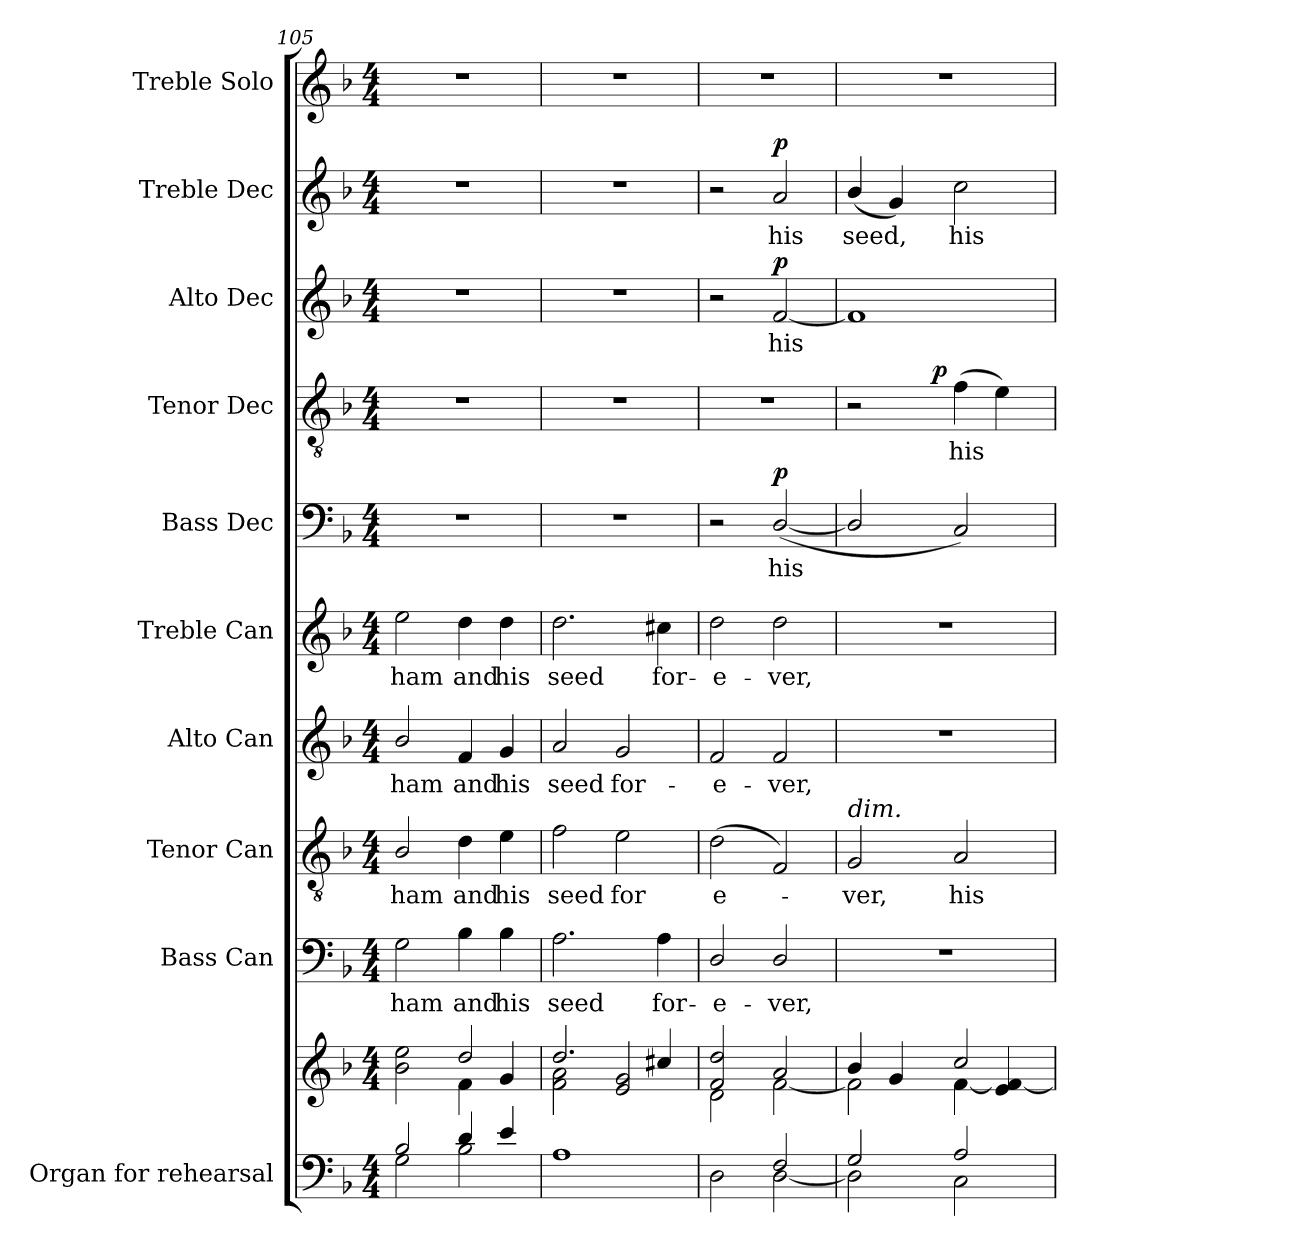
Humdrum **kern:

**kern	**kern	**kern	**text	**kern	**text	**kern	**text	**kern	**text	**kern	**text	**dynam	**kern	**text	**dynam	**kern	**text	**dynam	**kern	**text	**dynam	**kern
*part10	*part10	*part9	*part9	*part8	*part8	*part7	*part7	*part6	*part6	*part5	*part5	*part5	*part4	*part4	*part4	*part3	*part3	*part3	*part2	*part2	*part2	*part1
*staff11	*staff10	*staff9	*staff9	*staff8	*staff8	*staff7	*staff7	*staff6	*staff6	*staff5	*staff5	*staff5	*staff4	*staff4	*staff4	*staff3	*staff3	*staff3	*staff2	*staff2	*staff2	*staff1
*I"Organ for  rehearsal	*	*I"Bass Can	*	*I"Tenor Can	*	*I"Alto Can	*	*I"Treble Can	*	*I"Bass Dec	*	*	*I"Tenor Dec	*	*	*I"Alto Dec	*	*	*I"Treble Dec	*	*	*I"Treble Solo
*I'Org.	*	*I'B.	*	*I'T.	*	*I'A.	*	*I'Tr.	*	*I'B.	*	*	*I'T.	*	*	*I'A.	*	*	*I'Tr.	*	*	*I'Tr. Solo
*clefF4	*clefG2	*clefF4	*	*clefGv2	*	*clefG2	*	*clefG2	*	*clefF4	*	*	*clefGv2	*	*	*clefG2	*	*	*clefG2	*	*	*clefG2
*	*	*	*	*ITrd7c12	*	*	*	*	*	*	*	*	*ITrd7c12	*	*	*	*	*	*	*	*	*
*k[b-]	*k[b-]	*k[b-]	*	*k[b-]	*	*k[b-]	*	*k[b-]	*	*k[b-]	*	*	*k[b-]	*	*	*k[b-]	*	*	*k[b-]	*	*	*k[b-]
*F:	*F:	*F:	*	*F:	*	*F:	*	*F:	*	*F:	*	*	*F:	*	*	*F:	*	*	*F:	*	*	*F:
*M4/4	*M4/4	*M4/4	*	*M4/4	*	*M4/4	*	*M4/4	*	*M4/4	*	*	*M4/4	*	*	*M4/4	*	*	*M4/4	*	*	*M4/4
=105	=105	=105	=105	=105	=105	=105	=105	=105	=105	=105	=105	=105	=105	=105	=105	=105	=105	=105	=105	=105	=105	=105
*^	*^	*	*	*	*	*	*	*	*	*	*	*	*	*	*	*	*	*	*	*	*	*
!	!	!	!	!	!LO:LY:b:color=#000000	!	!	!	!	!	!	!	!	!	!	!	!	!	!	!	!	!	!	!
!	!	!	!	!	!	!	!LO:LY:b:color=#000000	!	!	!	!	!	!	!	!	!	!	!	!	!	!	!	!	!
!	!	!	!	!	!	!	!	!	!LO:LY:b:color=#000000	!	!	!	!	!	!	!	!	!	!	!	!	!	!	!
!	!	!	!	!	!	!	!	!	!	!	!LO:LY:b:color=#000000	!	!	!	!	!	!	!	!	!	!	!	!	!
2B-i/	2Gi\	2b-i\ 2eei	2ryy	2Gi\	-ham	2BB-i/	-ham	2b-i/	-ham	2eei\	-ham	1r	.	.	1r	.	.	1r	.	.	1r	.	.	1r
!	!	!	!	!	!LO:LY:b:color=#000000	!	!	!	!	!	!	!	!	!	!	!	!	!	!	!	!	!	!	!
!	!	!	!	!	!	!	!LO:LY:b:color=#000000	!	!	!	!	!	!	!	!	!	!	!	!	!	!	!	!	!
!	!	!	!	!	!	!	!	!	!LO:LY:b:color=#000000	!	!	!	!	!	!	!	!	!	!	!	!	!	!	!
!	!	!	!	!	!	!	!	!	!	!	!LO:LY:b:color=#000000	!	!	!	!	!	!	!	!	!	!	!	!	!
4di/	2B-i\	2ddi/	4fi\	4B-i\	and	4Di\	and	4fi/	and	4ddi\	and	.	.	.	.	.	.	.	.	.	.	.	.	.
!	!	!	!	!	!LO:LY:b:color=#000000	!	!	!	!	!	!	!	!	!	!	!	!	!	!	!	!	!	!	!
!	!	!	!	!	!	!	!LO:LY:b:color=#000000	!	!	!	!	!	!	!	!	!	!	!	!	!	!	!	!	!
!	!	!	!	!	!	!	!	!	!LO:LY:b:color=#000000	!	!	!	!	!	!	!	!	!	!	!	!	!	!	!
!	!	!	!	!	!	!	!	!	!	!	!LO:LY:b:color=#000000	!	!	!	!	!	!	!	!	!	!	!	!	!
4ei/	.	.	4gi/	4B-i\	his	4Ei\	his	4gi/	his	4ddi\	his	.	.	.	.	.	.	.	.	.	.	.	.	.
*v	*v	*	*	*	*	*	*	*	*	*	*	*	*	*	*	*	*	*	*	*	*	*	*	*
=106	=106	=106	=106	=106	=106	=106	=106	=106	=106	=106	=106	=106	=106	=106	=106	=106	=106	=106	=106	=106	=106	=106	=106
!	!	!	!	!LO:LY:b:color=#000000	!	!	!	!	!	!	!	!	!	!	!	!	!	!	!	!	!	!	!
!	!	!	!	!	!	!LO:LY:b:color=#000000	!	!	!	!	!	!	!	!	!	!	!	!	!	!	!	!	!
!	!	!	!	!	!	!	!	!LO:LY:b:color=#000000	!	!	!	!	!	!	!	!	!	!	!	!	!	!	!
!	!	!	!	!	!	!	!	!	!	!LO:LY:b:color=#000000	!	!	!	!	!	!	!	!	!	!	!	!	!
1Ai	2.ddi/	2fi\ 2ai	2.Ai\	seed	2Fi\	seed	2ai/	seed	2.ddi\	seed	1r	.	.	1r	.	.	1r	.	.	1r	.	.	1r
!	!	!	!	!	!	!LO:LY:b:color=#000000	!	!	!	!	!	!	!	!	!	!	!	!	!	!	!	!	!
!	!	!	!	!	!	!	!	!LO:LY:b:color=#000000	!	!	!	!	!	!	!	!	!	!	!	!	!	!	!
.	.	2ei/ 2gi	.	.	2Ei\	for	2gi/	for-	.	.	.	.	.	.	.	.	.	.	.	.	.	.	.
!	!	!	!	!LO:LY:b:color=#000000	!	!	!	!	!	!	!	!	!	!	!	!	!	!	!	!	!	!	!
!	!	!	!	!	!	!	!	!	!	!LO:LY:b:color=#000000	!	!	!	!	!	!	!	!	!	!	!	!	!
.	4cc#Xi/	.	4Ai\	for-	.	.	.	.	4cc#Xi\	for-	.	.	.	.	.	.	.	.	.	.	.	.	.
=107	=107	=107	=107	=107	=107	=107	=107	=107	=107	=107	=107	=107	=107	=107	=107	=107	=107	=107	=107	=107	=107	=107	=107
*^	*	*	*	*	*	*	*	*	*	*	*	*	*	*	*	*	*	*	*	*	*	*	*
!	!	!	!	!	!LO:LY:b:color=#000000	!	!	!	!	!	!	!	!	!	!	!	!	!	!	!	!	!	!	!
!	!	!	!	!	!	!	!LO:LY:b:color=#000000	!	!	!	!	!	!	!	!	!	!	!	!	!	!	!	!	!
!	!	!	!	!	!	!	!	!	!LO:LY:b:color=#000000	!	!	!	!	!	!	!	!	!	!	!	!	!	!	!
!	!	!	!	!	!	!	!	!	!	!	!LO:LY:b:color=#000000	!	!	!	!	!	!	!	!	!	!	!	!	!
2Di\	2ryy	2fi/ 2ddi	2di\	2Di/	-e-	(2Di\	e-	2fi/	-e-	2ddi\	-e-	2r	.	.	1r	.	.	2r	.	.	2r	.	.	1r
!	!	!	!	!	!LO:LY:b:color=#000000	!	!	!	!	!	!	!	!	!	!	!	!	!	!	!	!	!	!	!
!	!	!	!	!	!	!	!	!	!LO:LY:b:color=#000000	!	!	!	!	!	!	!	!	!	!	!	!	!	!	!
!	!	!	!	!	!	!	!	!	!	!	!LO:LY:b:color=#000000	!	!	!	!	!	!	!	!	!	!	!	!	!
!	!	!	!	!	!	!	!	!	!	!	!	!	!LO:LY:b:color=#000000	!	!	!	!	!	!	!	!	!	!	!
!	!	!	!	!	!	!	!	!	!	!	!	!	!	!	!	!	!	!	!LO:LY:b:color=#000000	!	!	!	!	!
!	!	!	!	!	!	!	!	!	!	!	!	!	!	!	!	!	!	!	!	!	!	!LO:LY:b:color=#000000	!	!
2Fi/	[2Di\	2ai/	[2fi\	2Di/	-ver,	2FFi/)	.	2fi/	-ver,	2ddi\	-ver,	([2Di/	his	p	.	.	.	[2fi/	his	p	2ai/	his	p	.
=108	=108	=108	=108	=108	=108	=108	=108	=108	=108	=108	=108	=108	=108	=108	=108	=108	=108	=108	=108	=108	=108	=108	=108	=108
!	!	!	!	!	!	!	!LO:LY:b:color=#000000	!	!	!	!	!	!	!	!	!	!	!	!	!	!	!	!	!
!	!	!	!	!	!	!LO:TX:a:i:t=dim.	!	!	!	!	!	!	!	!	!	!	!	!	!	!	!	!	!	!
!	!	!	!	!	!	!	!	!	!	!	!	!	!	!	!	!	!	!	!	!	!	!LO:LY:b:color=#000000	!	!
*	*	*	*	*	*	*	*	*	*	*	*	*	*	*	*^	*	*	*	*	*	*	*	*	*
2Gi/	2Di\]	4b-i/	2fi\]	1r	.	2GGi/	-ver,	1r	.	1r	.	2Di/]	.	.	2r	4ryy	.	.	1fi]	.	.	(4b-i/	seed,	.	1r
.	.	4gi/	.	.	.	.	.	.	.	.	.	.	.	.	.	8ryy	.	.	.	.	.	4gi/)	.	.	.
.	.	.	.	.	.	.	.	.	.	.	.	.	.	.	.	32ryy	.	.	.	.	.	.	.	.	.
.	.	.	.	.	.	.	.	.	.	.	.	.	.	.	.	128ryy	.	.	.	.	.	.	.	.	.
.	.	.	.	.	.	.	.	.	.	.	.	.	.	.	.	2ryy	.	p	.	.	.	.	.	.	.
!	!	!	!	!	!	!	!LO:LY:b:color=#000000	!	!	!	!	!	!	!	!	!	!	!	!	!	!	!	!	!	!
!	!	!	!	!	!	!	!	!	!	!	!	!	!	!	!	!	!LO:LY:b:color=#000000	!	!	!	!	!	!	!	!
!	!	!	!	!	!	!	!	!	!	!	!	!	!	!	!	!	!	!	!	!	!	!	!LO:LY:b:color=#000000	!	!
2Ai/	2Ci\	2cci/	[4fi\	.	.	2AAi/	his	.	.	.	.	2Ci/)	.	.	(4Fi\	.	his	.	.	.	.	2cci\	his	.	.
.	.	.	4ei/ 4fi_	.	.	.	.	.	.	.	.	.	.	.	4Ei\)	.	.	.	.	.	.	.	.	.	.
.	.	.	.	.	.	.	.	.	.	.	.	.	.	.	.	16ryy	.	.	.	.	.	.	.	.	.
.	.	.	.	.	.	.	.	.	.	.	.	.	.	.	.	64.ryy	.	.	.	.	.	.	.	.	.
*v	*v	*	*	*	*	*	*	*	*	*	*	*	*	*	*v	*v	*	*	*	*	*	*	*	*	*
*	*v	*v	*	*	*	*	*	*	*	*	*	*	*	*	*	*	*	*	*	*	*	*	*
=	=	=	=	=	=	=	=	=	=	=	=	=	=	=	=	=	=	=	=	=	=	=
*-	*-	*-	*-	*-	*-	*-	*-	*-	*-	*-	*-	*-	*-	*-	*-	*-	*-	*-	*-	*-	*-	*-
